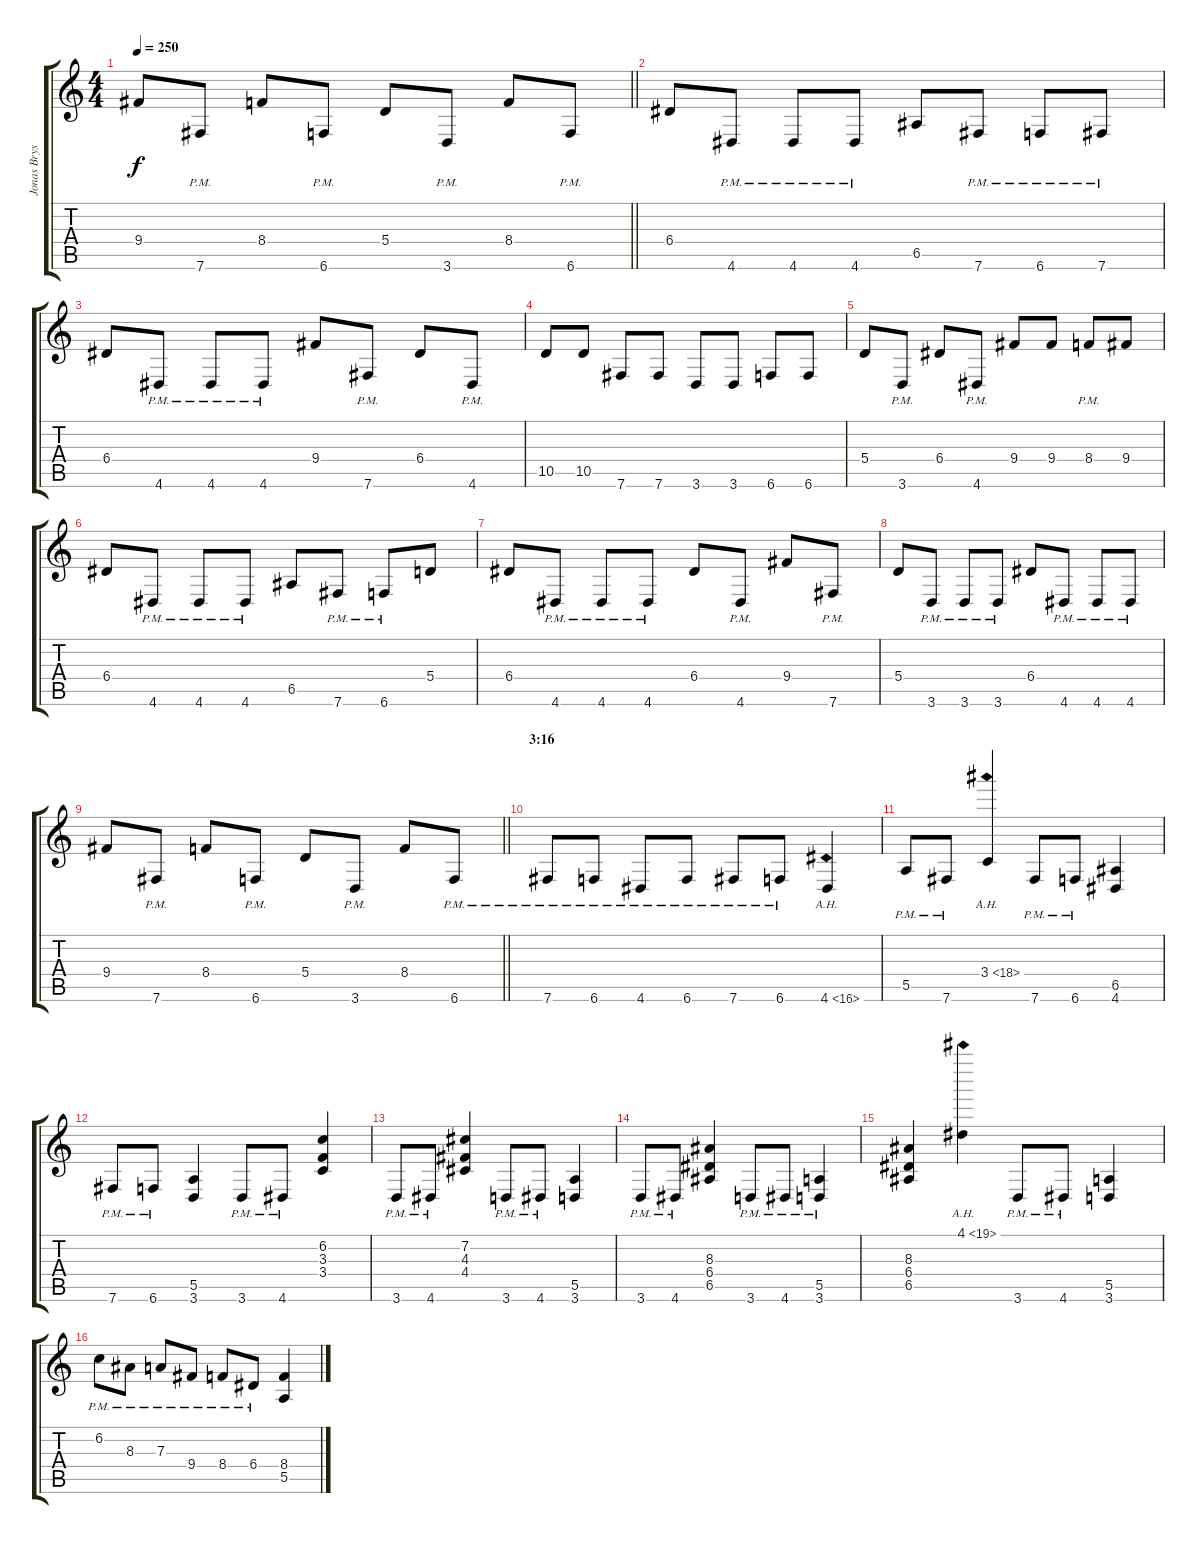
\track ("Jonas Bryssling" "Jonas Brys") {instrument distortionguitar}
\staff {score tabs}
\tuning (B3 Gb3 D3 A2 E2 B1) {hide}
\ts (4 4)
\tempo 250
\clef g2
\barLineRight lightlight
\ks c
9.4.8{dy f} 7.6{pm}.8 8.4.8 6.6{pm}.8 5.4.8 3.6{pm}.8 8.4.8 6.6{pm}.8 |
6.4.8 4.6{pm}.8 4.6{pm}.8 4.6{pm}.8 6.5.8 7.6{pm}.8 6.6{pm}.8 7.6{pm}.8 |
6.4.8 4.6{pm}.8 4.6{pm}.8 4.6{pm}.8 9.4.8 7.6{pm}.8 6.4.8 4.6{pm}.8 |
10.5.8 10.5.8 7.6.8 7.6.8 3.6.8 3.6.8 6.6.8 6.6.8 |
5.4.8 3.6{pm}.8 6.4.8 4.6{pm}.8 9.4.8 9.4.8 8.4{pm}.8 9.4.8 |
6.4.8 4.6{pm}.8 4.6{pm}.8 4.6{pm}.8 6.5.8 7.6{pm}.8 6.6{pm}.8 5.4.8 |
6.4.8 4.6{pm}.8 4.6{pm}.8 4.6{pm}.8 6.4.8 4.6{pm}.8 9.4.8 7.6{pm}.8 |
5.4.8 3.6{pm}.8 3.6{pm}.8 3.6{pm}.8 6.4.8 4.6{pm}.8 4.6{pm}.8 4.6{pm}.8 |
\barLineRight lightlight
9.4.8 7.6{pm}.8 8.4.8 6.6{pm}.8 5.4.8 3.6{pm}.8 8.4.8 6.6{pm}.8 |
\section ("" "3:16")
7.6{pm}.8{volume 12 balance 1 instrument distortionguitar} 6.6{pm}.8 4.6{pm}.8 6.6{pm}.8 7.6{pm}.8 6.6{pm}.8 4.6{ah 12}.4 |
5.5{pm}.8 7.6{pm}.8 3.4{ah 15}.4 7.6{pm}.8 6.6{pm}.8 (6.5 4.6).4 |
7.6{pm}.8 6.6{pm}.8 (5.5 3.6).4 3.6{pm}.8 4.6{pm}.8 (6.2 3.3 3.4).4 |
3.6{pm}.8 4.6{pm}.8 (7.2 4.3 4.4).4 3.6{pm}.8 4.6{pm}.8 (5.5 3.6).4 |
3.6{pm}.8 4.6{pm}.8 (8.3 6.4 6.5).4 3.6{pm}.8 4.6{pm}.8 (5.5 3.6{pm}).4 |
(8.3 6.4 6.5).4 4.1{ah 15}.4 3.6{pm}.8 4.6{pm}.8 (5.5 3.6).4 |
6.2{pm}.8 8.3{pm}.8 7.3{pm}.8 9.4{pm}.8 8.4{pm}.8 6.4{pm}.8 (8.4 5.5).4
